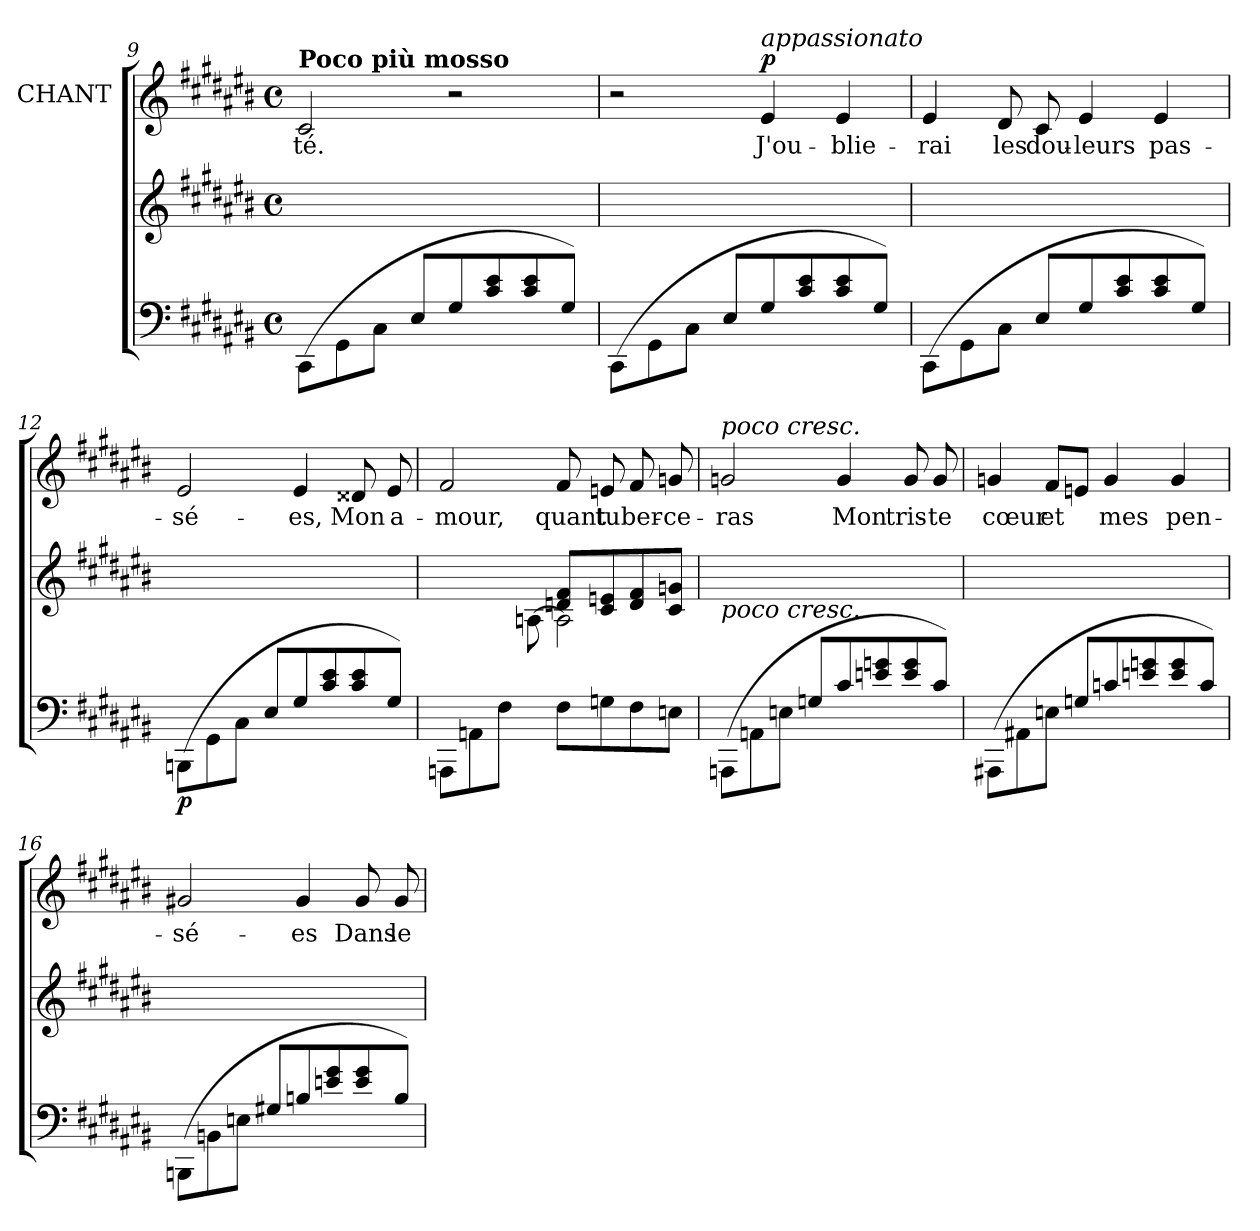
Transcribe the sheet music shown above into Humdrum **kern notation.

**kern	**dynam	**kern	**kern	**text	**dynam
*part3	*part3	*part2	*part1	*part1	*part1
*staff3	*staff3	*staff2	*staff1	*staff1	*staff1
*	*	*	*I"CHANT	*	*
*clefF4	*	*clefG2	*clefG2	*	*
*k[f#c#g#d#a#e#b#]	*	*k[f#c#g#d#a#e#b#]	*k[f#c#g#d#a#e#b#]	*	*
*C#:	*	*C#:	*C#:	*	*
*M4/4	*	*M4/4	*M4/4	*	*
*met(c)	*	*met(c)	*met(c)	*	*
=9	=9	=9	=9	=9	=9
!	!	!	!LO:TX:a:B:t=Poco più mosso	!	!
!	!	!	!	!LO:LY:b	!
(>8CC#\L	.	1ryy	2c#/	-té.	.
8GG#\	.	.	.	.	.
8C#\J	.	.	.	.	.
8E#/L	.	.	.	.	.
8G#/	.	.	2r	.	.
8c#/ 8e#/	.	.	.	.	.
8c#/ 8e#/	.	.	.	.	.
8G#/J)	.	.	.	.	.
=10	=10	=10	=10	=10	=10
(>8CC#\L	.	1ryy	2r	.	.
8GG#\	.	.	.	.	.
8C#\J	.	.	.	.	.
8E#/L	.	.	.	.	.
!	!	!	!LO:TX:a:i:t=appassionato	!	!
!	!	!	!	!LO:LY:b	!LO:DY:b
8G#/	.	.	4e#/	J'ou-	p
8c#/ 8e#/	.	.	.	.	.
!	!	!	!	!LO:LY:b	!
8c#/ 8e#/	.	.	4e#/	-blie-	.
8G#/J)	.	.	.	.	.
!!LO:PB:g=z
=11	=11	=11	=11	=11	=11
!	!	!	!	!LO:LY:b	!
(>8CC#\L	.	1ryy	4e#/	-rai	.
8GG#\	.	.	.	.	.
!	!	!	!	!LO:LY:b	!
8C#\J	.	.	8d#/	les	.
!	!	!	!	!LO:LY:b	!
8E#/L	.	.	8c#/	dou-	.
!	!	!	!	!LO:LY:b	!
8G#/	.	.	4e#/	-leurs	.
8c#/ 8e#/	.	.	.	.	.
!	!	!	!	!LO:LY:b	!
8c#/ 8e#/	.	.	4e#/	pas-	.
8G#/J)	.	.	.	.	.
=12	=12	=12	=12	=12	=12
!	!LO:DY:b	!	!	!LO:LY:b	!
(>8BBBn\L	p	1ryy	2e#/	-sé-	.
8GG#\	.	.	.	.	.
8C#\J	.	.	.	.	.
8E#/L	.	.	.	.	.
!	!	!	!	!LO:LY:b	!
8G#/	.	.	4e#/	-es,	.
8c#/ 8e#/	.	.	.	.	.
!	!	!	!	!LO:LY:b	!
8c#/ 8e#/	.	.	8d##X/	Mon	.
!	!	!	!	!LO:LY:b	!
8G#/J)	.	.	8e#/	a-	.
=13	=13	=13	=13	=13	=13
*	*	*^	*	*	*
!	!	!	!	!	!LO:LY:b	!
8AAAn\L	.	4ryy	4ryy	2f#/	-mour,	.
8AAn\	.	.	.	.	.	.
8F#\J	.	4ryy	8ryy	.	.	.
8ryy	.	.	[<8An\	.	.	.
!	!	!	!	!	!LO:LY:b	!
8F#\L	.	8dn/ 8f#/L	2A\]	8f#/	quant	.
!	!	!	!	!	!LO:LY:b	!
8Gn\	.	8c#/ 8en/	.	8en/	tu	.
!	!	!	!	!	!LO:LY:b	!
8F#\	.	8d/ 8f#/	.	8f#/	ber-	.
!	!	!	!	!	!LO:LY:b	!
8En\J	.	8c#/ 8gn/J	.	8gn/	-ce-	.
*	*	*v	*v	*	*	*
!!LO:LB:g=z
=14	=14	=14	=14	=14	=14
!	!	!	!LO:TX:a:i:t=poco cresc.	!	!
!LO:TX:a:i:t=poco cresc.	!	!	!	!	!
!	!	!	!	!LO:LY:b	!
(>8AAAn\L	.	1ryy	2gn/	-ras	.
8AAn\	.	.	.	.	.
8En\J	.	.	.	.	.
8Gn/L	.	.	.	.	.
!	!	!	!	!LO:LY:b	!
8c#/	.	.	4g/	Mon	.
8en/ 8gn/	.	.	.	.	.
!	!	!	!	!LO:LY:b	!
8e/ 8g/	.	.	8g/	tris-	.
!	!	!	!	!LO:LY:b	!
8c#/J)	.	.	8g/	-te	.
=15	=15	=15	=15	=15	=15
!	!	!	!	!LO:LY:b	!
(>8AAA#X\L	.	1ryy	4gn/	cœur	.
8AA#X\	.	.	.	.	.
!	!	!	!	!LO:LY:b	!
8En\J	.	.	8f#/L	et	.
8Gn/L	.	.	8en/J	.	.
!	!	!	!	!LO:LY:b	!
8cn/	.	.	4g/	mes	.
8en/ 8gn/	.	.	.	.	.
!	!	!	!	!LO:LY:b	!
8e/ 8g/	.	.	4g/	pen-	.
8c/J)	.	.	.	.	.
=16	=16	=16	=16	=16	=16
!	!	!	!	!LO:LY:b	!
(>8BBBn\L	.	1ryy	2g#X/	-sé-	.
8BBn\	.	.	.	.	.
8En\J	.	.	.	.	.
8G#X/L	.	.	.	.	.
!	!	!	!	!LO:LY:b	!
8Bn/	.	.	4g#/	-es	.
8en/ 8g#/	.	.	.	.	.
!	!	!	!	!LO:LY:b	!
8e/ 8g#/	.	.	8g#/	Dans	.
!	!	!	!	!LO:LY:b	!
8B/J)	.	.	8g#/	le	.
=	=	=	=	=	=
*-	*-	*-	*-	*-	*-
